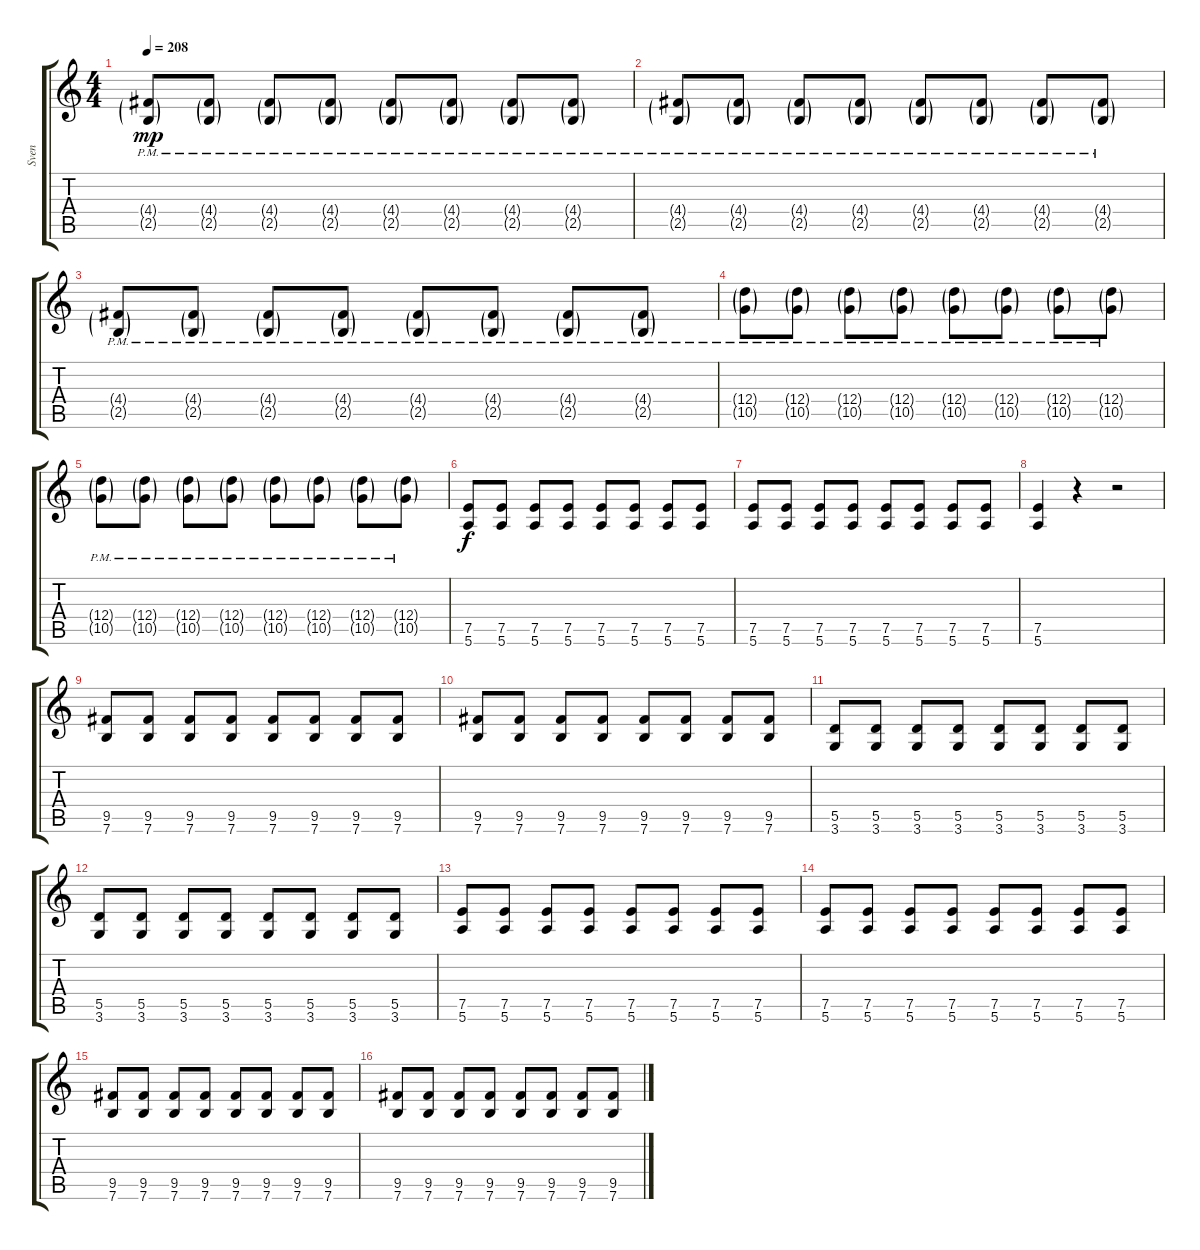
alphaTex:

\track ("Sven" "Sven") {instrument distortionguitar}
\staff {score tabs}
\tuning (E4 B3 G3 D3 A2 E2) {hide}
\ts (4 4)
\tempo 208
\clef g2
\ks c
(4.4{g pm} 2.5{g pm}).8{dy mp} (4.4{g pm} 2.5{g pm}).8 (4.4{g pm} 2.5{g pm}).8 (4.4{g pm} 2.5{g pm}).8 (4.4{g pm} 2.5{g pm}).8 (4.4{g pm} 2.5{g pm}).8 (4.4{g pm} 2.5{g pm}).8 (4.4{g pm} 2.5{g pm}).8 |
(4.4{g pm} 2.5{g pm}).8 (4.4{g pm} 2.5{g pm}).8 (4.4{g pm} 2.5{g pm}).8 (4.4{g pm} 2.5{g pm}).8 (4.4{g pm} 2.5{g pm}).8 (4.4{g pm} 2.5{g pm}).8 (4.4{g pm} 2.5{g pm}).8 (4.4{g pm} 2.5{g pm}).8 |
(4.4{g pm} 2.5{g pm}).8 (4.4{g pm} 2.5{g pm}).8 (4.4{g pm} 2.5{g pm}).8 (4.4{g pm} 2.5{g pm}).8 (4.4{g pm} 2.5{g pm}).8 (4.4{g pm} 2.5{g pm}).8 (4.4{g pm} 2.5{g pm}).8 (4.4{g pm} 2.5{g pm}).8 |
(12.4{g pm} 10.5{g pm}).8 (12.4{g pm} 10.5{g pm}).8 (12.4{g pm} 10.5{g pm}).8 (12.4{g pm} 10.5{g pm}).8 (12.4{g pm} 10.5{g pm}).8 (12.4{g pm} 10.5{g pm}).8 (12.4{g pm} 10.5{g pm}).8 (12.4{g pm} 10.5{g pm}).8 |
(12.4{g pm} 10.5{g pm}).8 (12.4{g pm} 10.5{g pm}).8 (12.4{g pm} 10.5{g pm}).8 (12.4{g pm} 10.5{g pm}).8 (12.4{g pm} 10.5{g pm}).8 (12.4{g pm} 10.5{g pm}).8 (12.4{g pm} 10.5{g pm}).8 (12.4{g pm} 10.5{g pm}).8 |
(7.5 5.6).8{dy f} (7.5 5.6).8 (7.5 5.6).8 (7.5 5.6).8 (7.5 5.6).8 (7.5 5.6).8 (7.5 5.6).8 (7.5 5.6).8 |
(7.5 5.6).8 (7.5 5.6).8 (7.5 5.6).8 (7.5 5.6).8 (7.5 5.6).8 (7.5 5.6).8 (7.5 5.6).8 (7.5 5.6).8 |
(7.5 5.6).4 r.4 r.2 |
(9.5 7.6).8 (9.5 7.6).8 (9.5 7.6).8 (9.5 7.6).8 (9.5 7.6).8 (9.5 7.6).8 (9.5 7.6).8 (9.5 7.6).8 |
(9.5 7.6).8 (9.5 7.6).8 (9.5 7.6).8 (9.5 7.6).8 (9.5 7.6).8 (9.5 7.6).8 (9.5 7.6).8 (9.5 7.6).8 |
(5.5 3.6).8 (5.5 3.6).8 (5.5 3.6).8 (5.5 3.6).8 (5.5 3.6).8 (5.5 3.6).8 (5.5 3.6).8 (5.5 3.6).8 |
(5.5 3.6).8 (5.5 3.6).8 (5.5 3.6).8 (5.5 3.6).8 (5.5 3.6).8 (5.5 3.6).8 (5.5 3.6).8 (5.5 3.6).8 |
(7.5 5.6).8 (7.5 5.6).8 (7.5 5.6).8 (7.5 5.6).8 (7.5 5.6).8 (7.5 5.6).8 (7.5 5.6).8 (7.5 5.6).8 |
(7.5 5.6).8 (7.5 5.6).8 (7.5 5.6).8 (7.5 5.6).8 (7.5 5.6).8 (7.5 5.6).8 (7.5 5.6).8 (7.5 5.6).8 |
(9.5 7.6).8 (9.5 7.6).8 (9.5 7.6).8 (9.5 7.6).8 (9.5 7.6).8 (9.5 7.6).8 (9.5 7.6).8 (9.5 7.6).8 |
(9.5 7.6).8 (9.5 7.6).8 (9.5 7.6).8 (9.5 7.6).8 (9.5 7.6).8 (9.5 7.6).8 (9.5 7.6).8 (9.5 7.6).8
